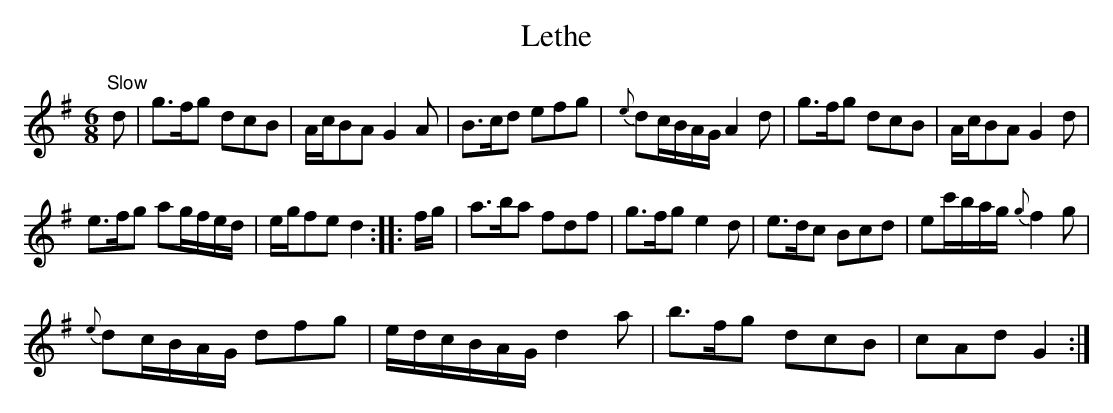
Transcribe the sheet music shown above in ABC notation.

X:1
T:Lethe
M:6/8
K:G
"Slow" d|\
g>fg dcB| A/c/BA G2A| \
B>cd efg| {e}dc/B/A/G/ A2d|\
g>fg dcB| A/c/BA G2d|
e>fg ag/f/e/d/| e/g/fe d2:: \
f/g/|\
a>ba fdf| g>fg e2d| \
e>dc Bcd| ec'/b/a/g/ {g}f2g|
{e}dc/B/A/G/ dfg| e/d/c/B/A/G/ d2a| \
b>fg dcB| cAd G2:|
